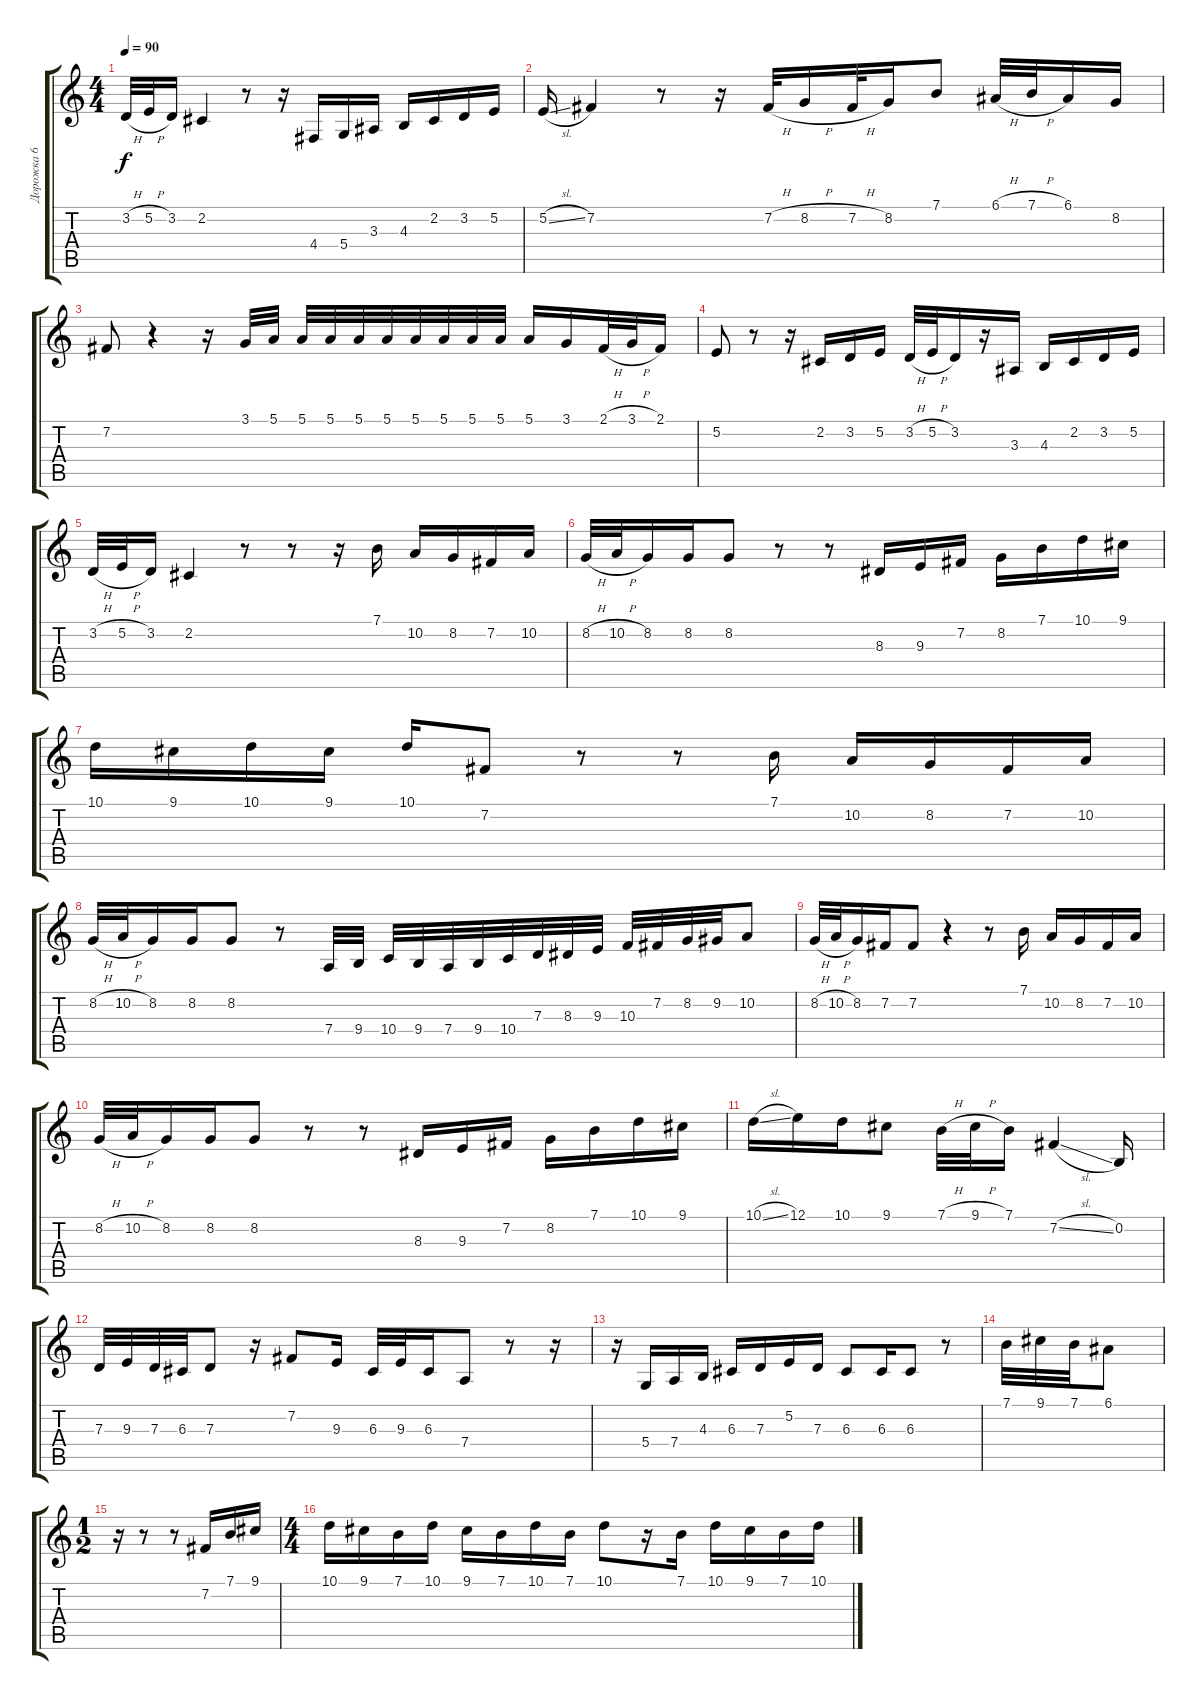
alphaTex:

\track ("Дорожка 6" "Дорожка 6") {instrument pad1newage}
\staff {score tabs}
\tuning (E4 B3 G3 D3 A2 E2) {hide}
\ts (4 4)
\tempo 90
\clef g2
\ks c
3.2{h}.32{dy f} 5.2{h}.32 3.2.16 2.2.4 r.8 r.16 4.4.16 5.4.16 3.3.16 4.3.16 2.2.16 3.2.16 5.2.16 |
5.2{sl}.16 7.2.4 r.8 r.16 7.2{h}.32 8.2{h}.16 7.2{h}.32 8.2.16 7.1.8 6.1{h}.32 7.1{h}.32 6.1.16 8.2.16 |
7.2.8 r.4 r.16 3.1.32 5.1.32 5.1.32 5.1.32 5.1.32 5.1.32 5.1.32 5.1.32 5.1.32 5.1.32 5.1.16 3.1.16 2.1{h}.32 3.1{h}.32 2.1.16 |
5.2.8 r.8 r.16 2.2.16 3.2.16 5.2.16 3.2{h}.32 5.2{h}.32 3.2.16 r.16 3.3.16 4.3.16 2.2.16 3.2.16 5.2.16 |
3.2{h}.32 5.2{h}.32 3.2.16 2.2.4 r.8 r.8 r.16 7.1.16 10.2.16 8.2.16 7.2.16 10.2.16 |
8.2{h}.32 10.2{h}.32 8.2.16 8.2.16 8.2.8 r.8 r.8 8.3.16 9.3.16 7.2.16 8.2.16 7.1.16 10.1.16 9.1.16 |
10.1.16 9.1.16 10.1.16 9.1.16 10.1.16 7.2.8 r.8 r.8 7.1.16 10.2.16 8.2.16 7.2.16 10.2.16 |
8.2{h}.32 10.2{h}.32 8.2.16 8.2.16 8.2.8 r.8 7.4.32 9.4.32 10.4.32 9.4.32 7.4.32 9.4.32 10.4.32 7.3.32 8.3.32 9.3.32 10.3.32 7.2.32 8.2.32 9.2.32 10.2.8 |
8.2{h}.32 10.2{h}.32 8.2.16 7.2.16 7.2.8 r.4 r.8 7.1.16 10.2.16 8.2.16 7.2.16 10.2.16 |
8.2{h}.32 10.2{h}.32 8.2.16 8.2.16 8.2.8 r.8 r.8 8.3.16 9.3.16 7.2.16 8.2.16 7.1.16 10.1.16 9.1.16 |
10.1{sl}.16 12.1.16 10.1.16 9.1.8 7.1{h}.32 9.1{h}.32 7.1.16 7.2{sl}.4 0.2.16 |
7.3.32 9.3.32 7.3.32 6.3.32 7.3.8 r.16 7.2.8 9.3.16 6.3.32 9.3.32 6.3.16 7.4.8 r.8 r.16 |
r.16 5.4.16 7.4.16 4.3.16 6.3.16 7.3.16 5.2.16 7.3.16 6.3.8 6.3.16 6.3.8 r.8 |
7.1.32 9.1.32 7.1.32 6.1.8 |
\ts (1 2)
r.16 r.8 r.8 7.2.16 7.1.16 9.1.16 |
\ts (4 4)
10.1.16 9.1.16 7.1.16 10.1.16 9.1.16 7.1.16 10.1.16 7.1.16 10.1.8 r.16 7.1.16 10.1.16 9.1.16 7.1.16 10.1.16
